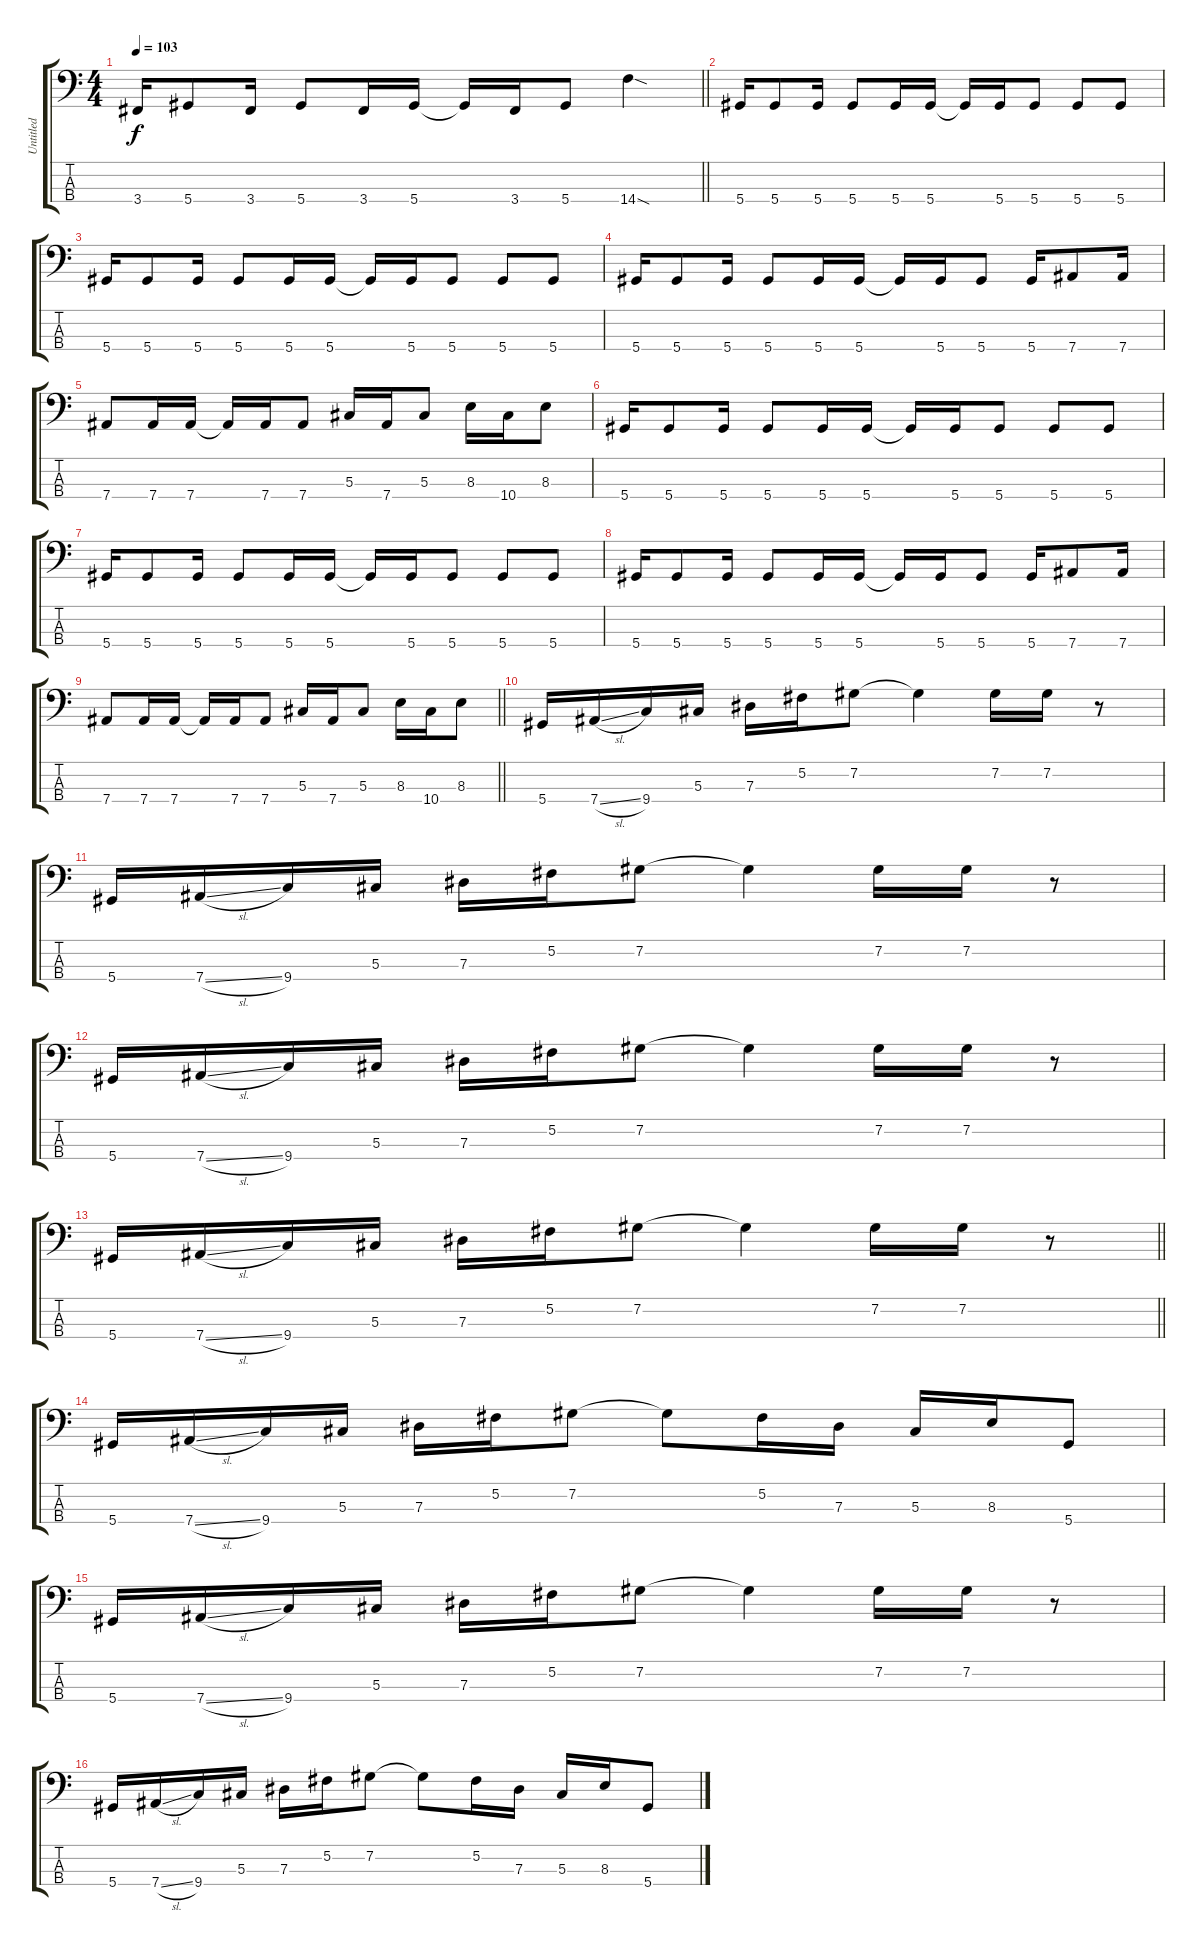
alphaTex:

\track ("Untitled" "Untitled") {instrument electricbassfinger}
\staff {score tabs}
\tuning (Gb2 Db2 Ab1 Eb1) {hide}
\ts (4 4)
\tempo 103
\clef f4
\barLineRight lightlight
\ks c
3.4.16{dy f} 5.4.8 3.4.16 5.4.8 3.4.16 5.4.16 5.4{t}.16 3.4.16 5.4.8 14.4{sod}.4 |
5.4.16 5.4.8 5.4.16 5.4.8 5.4.16 5.4.16 5.4{t}.16 5.4.16 5.4.8 5.4.8 5.4.8 |
5.4.16 5.4.8 5.4.16 5.4.8 5.4.16 5.4.16 5.4{t}.16 5.4.16 5.4.8 5.4.8 5.4.8 |
5.4.16 5.4.8 5.4.16 5.4.8 5.4.16 5.4.16 5.4{t}.16 5.4.16 5.4.8 5.4.16 7.4.8 7.4.16 |
7.4.8 7.4.16 7.4.16 7.4{t}.16 7.4.16 7.4.8 5.3.16 7.4.16 5.3.8 8.3.16 10.4.16 8.3.8 |
5.4.16 5.4.8 5.4.16 5.4.8 5.4.16 5.4.16 5.4{t}.16 5.4.16 5.4.8 5.4.8 5.4.8 |
5.4.16 5.4.8 5.4.16 5.4.8 5.4.16 5.4.16 5.4{t}.16 5.4.16 5.4.8 5.4.8 5.4.8 |
5.4.16 5.4.8 5.4.16 5.4.8 5.4.16 5.4.16 5.4{t}.16 5.4.16 5.4.8 5.4.16 7.4.8 7.4.16 |
\barLineRight lightlight
7.4.8 7.4.16 7.4.16 7.4{t}.16 7.4.16 7.4.8 5.3.16 7.4.16 5.3.8 8.3.16 10.4.16 8.3.8 |
5.4.16 7.4{sl}.16 9.4.16 5.3.16 7.3.16 5.2.16 7.2.8 7.2{t}.4 7.2.16 7.2.16 r.8 |
5.4.16 7.4{sl}.16 9.4.16 5.3.16 7.3.16 5.2.16 7.2.8 7.2{t}.4 7.2.16 7.2.16 r.8 |
5.4.16 7.4{sl}.16 9.4.16 5.3.16 7.3.16 5.2.16 7.2.8 7.2{t}.4 7.2.16 7.2.16 r.8 |
\barLineRight lightlight
5.4.16 7.4{sl}.16 9.4.16 5.3.16 7.3.16 5.2.16 7.2.8 7.2{t}.4 7.2.16 7.2.16 r.8 |
5.4.16 7.4{sl}.16 9.4.16 5.3.16 7.3.16 5.2.16 7.2.8 7.2{t}.8 5.2.16 7.3.16 5.3.16 8.3.16 5.4.8 |
5.4.16 7.4{sl}.16 9.4.16 5.3.16 7.3.16 5.2.16 7.2.8 7.2{t}.4 7.2.16 7.2.16 r.8 |
5.4.16 7.4{sl}.16 9.4.16 5.3.16 7.3.16 5.2.16 7.2.8 7.2{t}.8 5.2.16 7.3.16 5.3.16 8.3.16 5.4.8
